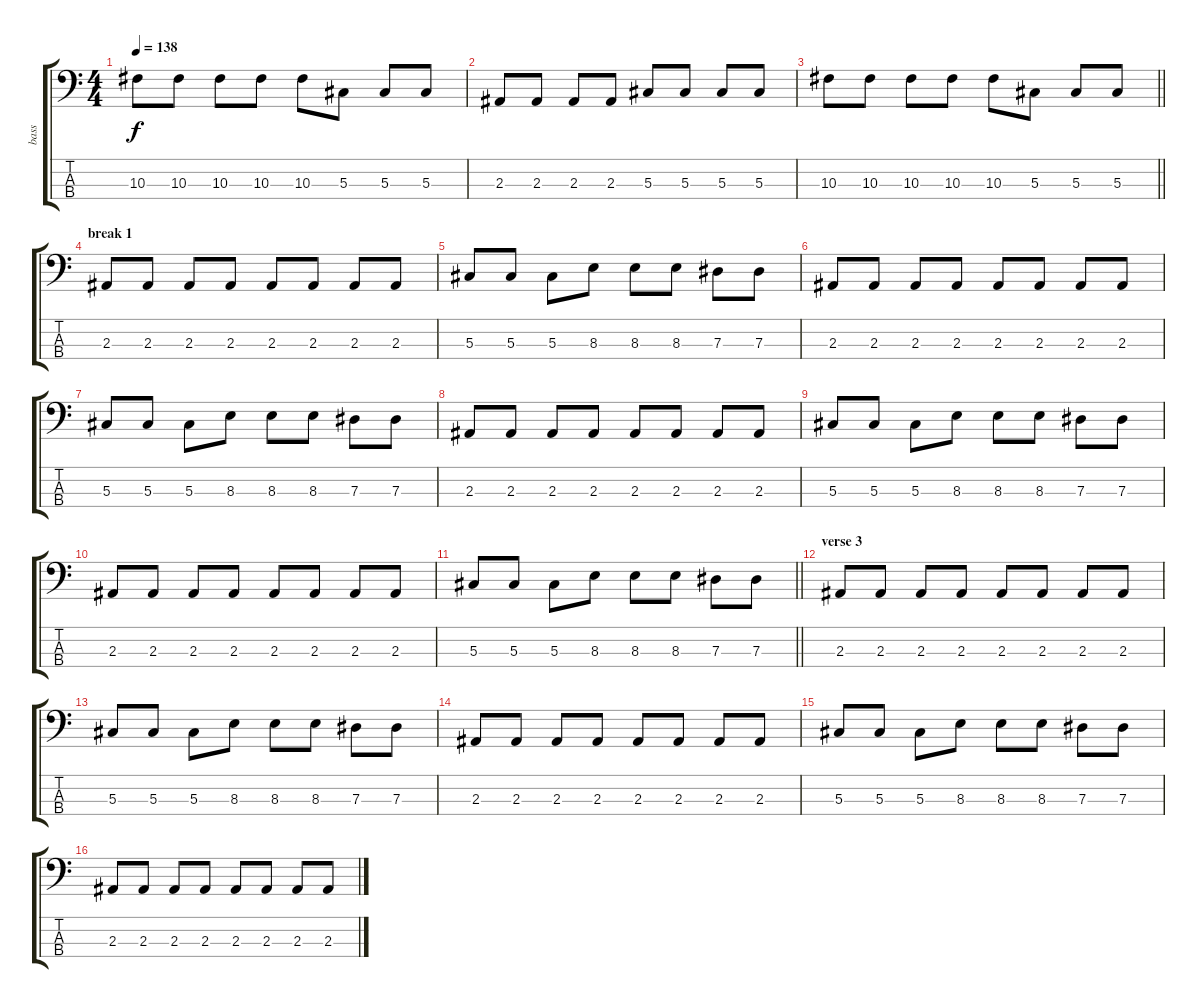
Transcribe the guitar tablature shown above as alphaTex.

\track ("bass " "bass ") {instrument distortionguitar}
\staff {score tabs}
\tuning (Gb2 Db2 Ab1 Eb1) {hide}
\ts (4 4)
\tempo 138
\clef f4
\ks c
10.3.8{dy f} 10.3.8 10.3.8 10.3.8 10.3.8 5.3.8 5.3.8 5.3.8 |
2.3.8 2.3.8 2.3.8 2.3.8 5.3.8 5.3.8 5.3.8 5.3.8 |
\barLineRight lightlight
10.3.8 10.3.8 10.3.8 10.3.8 10.3.8 5.3.8 5.3.8 5.3.8 |
\section ("" "break 1 ")
2.3.8 2.3.8 2.3.8 2.3.8 2.3.8 2.3.8 2.3.8 2.3.8 |
5.3.8 5.3.8 5.3.8 8.3.8 8.3.8 8.3.8 7.3.8 7.3.8 |
2.3.8 2.3.8 2.3.8 2.3.8 2.3.8 2.3.8 2.3.8 2.3.8 |
5.3.8 5.3.8 5.3.8 8.3.8 8.3.8 8.3.8 7.3.8 7.3.8 |
2.3.8 2.3.8 2.3.8 2.3.8 2.3.8 2.3.8 2.3.8 2.3.8 |
5.3.8 5.3.8 5.3.8 8.3.8 8.3.8 8.3.8 7.3.8 7.3.8 |
2.3.8 2.3.8 2.3.8 2.3.8 2.3.8 2.3.8 2.3.8 2.3.8 |
\barLineRight lightlight
5.3.8 5.3.8 5.3.8 8.3.8 8.3.8 8.3.8 7.3.8 7.3.8 |
\section ("" "verse 3")
2.3.8 2.3.8 2.3.8 2.3.8 2.3.8 2.3.8 2.3.8 2.3.8 |
5.3.8 5.3.8 5.3.8 8.3.8 8.3.8 8.3.8 7.3.8 7.3.8 |
2.3.8 2.3.8 2.3.8 2.3.8 2.3.8 2.3.8 2.3.8 2.3.8 |
5.3.8 5.3.8 5.3.8 8.3.8 8.3.8 8.3.8 7.3.8 7.3.8 |
2.3.8 2.3.8 2.3.8 2.3.8 2.3.8 2.3.8 2.3.8 2.3.8
